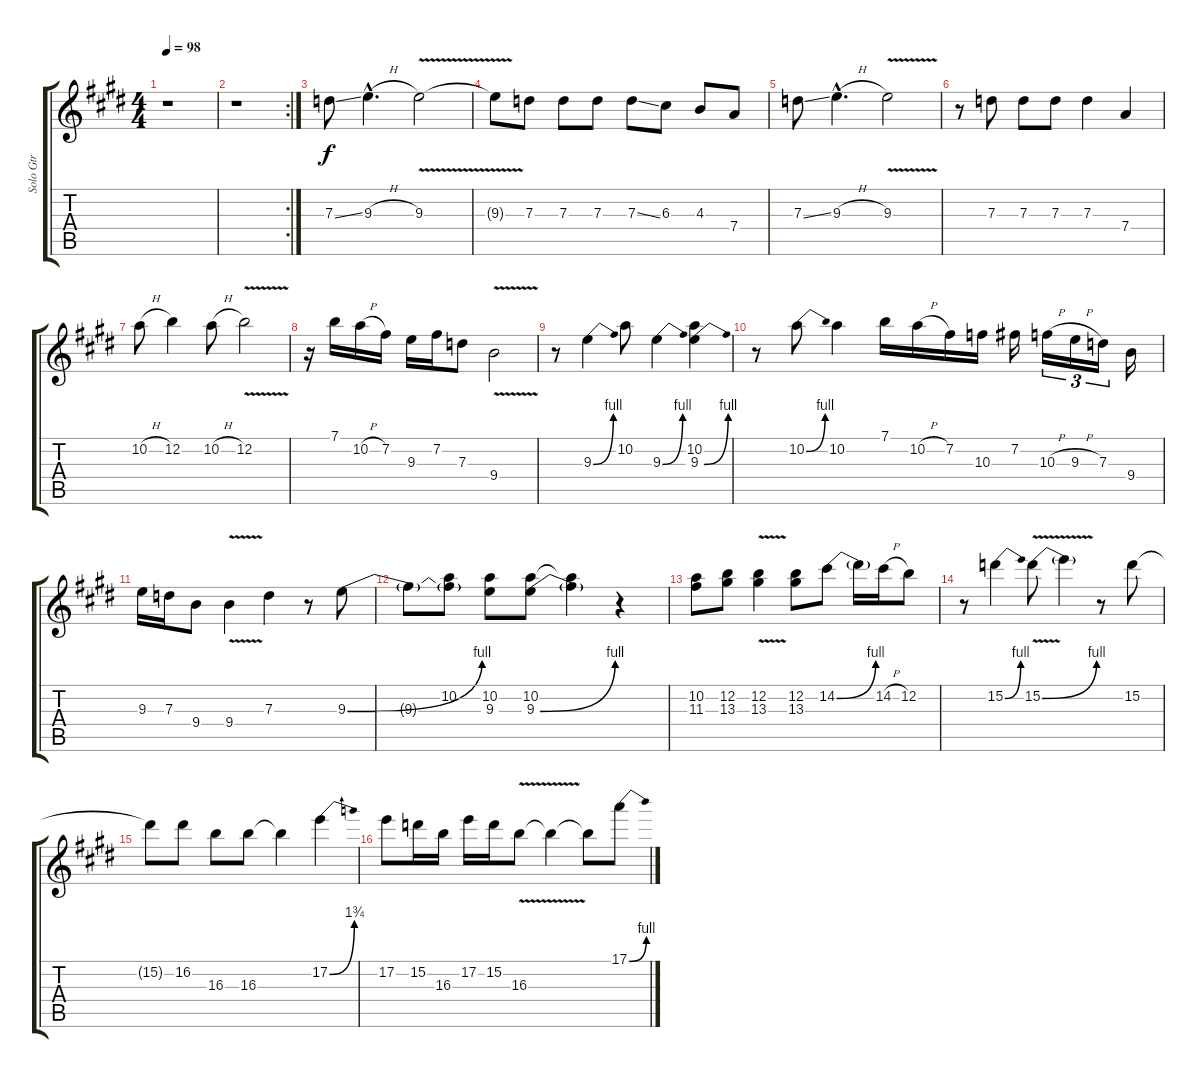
\track ("Solo Gtr" "Solo Gtr") {instrument distortionguitar}
\staff {score tabs}
\tuning (E4 B3 G3 D3 A2 E2) {hide}
\ts (4 4)
\tempo 98
\clef g2
\ks e
r.1{dy f} |
\rc 2
r.1 |
7.3{ss}.8 9.3{h hac}.4{d} 9.3{v}.2 |
9.3{t}.8 7.3.8 7.3.8 7.3.8 7.3{ss}.8 6.3.8 4.3.8 7.4.8 |
7.3{ss}.8 9.3{h hac}.4{d} 9.3{v}.2 |
r.8 7.3.8 7.3.8 7.3.8 7.3.4 7.4.4 |
10.2{h}.8 12.2.4 10.2{h}.8 12.2{v}.2 |
r.16 7.1.16 10.2{h}.16 7.2.16 9.3.16 7.2.16 7.3.8 9.4{v}.2 |
r.8 9.3{be (bend 0 0 60 4)}.4 10.2.8 9.3{be (bend 0 0 60 4)}.4 (10.2 9.3{be (bend 0 0 60 4)}).4 |
r.8 10.2{be (bend 0 0 60 4)}.8 10.2.4 7.1.16 10.2{h}.16 7.2.16 10.3.16 7.2.16 10.3{h}.16{tu (3 2)} 9.3{h}.16{tu (3 2)} 7.3.16{tu (3 2)} 9.4.16 |
9.3.16 7.3.16 9.4.8 9.4{v}.4 7.3.4 r.8 9.3{be (bend 0 0 60 4)}.8 |
9.3{t}.8 (10.2 9.3{t}).8 (10.2 9.3).8 (10.2 9.3{be (bend 0 0 60 4)}).8 (10.2{t} 9.3{t}).4 r.4 |
(10.2 11.3).8 (12.2 13.3).8 (12.2 13.3{v}).4 (12.2 13.3).8 14.2{be (bend 0 0 60 4)}.8 14.2{t}.16 14.2{h}.16 12.2.8 |
r.8 15.2{be (bend 0 0 60 4)}.4 15.2{be (bend 0 0 60 4) v}.8 15.2{t}.4 r.8 15.2.8 |
15.2{t}.8 16.2.8 16.3.8 16.3.8 16.3{t}.4 17.2{be (bend 0 0 60 7)}.4 |
17.2.8 15.2.16 16.3.16 17.2.16 15.2.16 16.3{v}.8 16.3{t}.4 16.3{t}.8 17.1{be (bend 0 0 60 4)}.8
